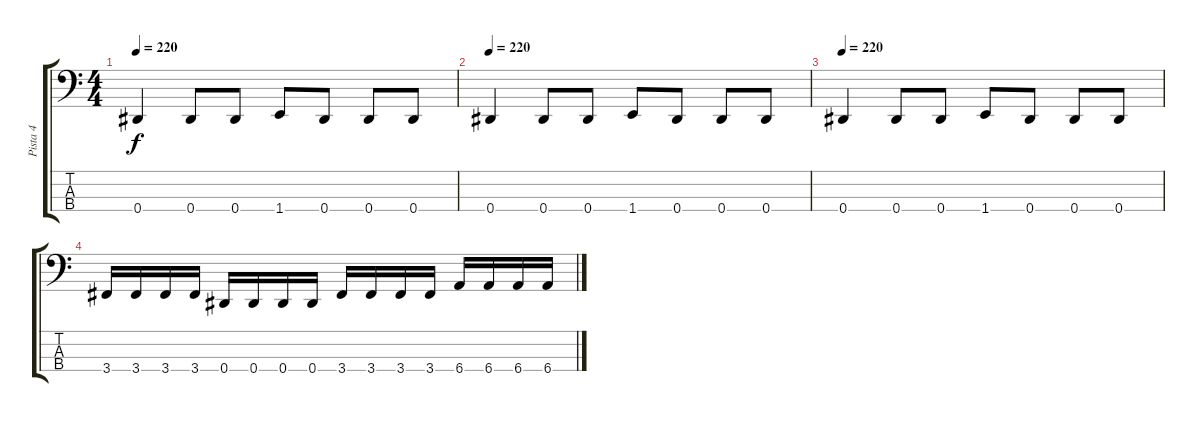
\track ("Pista 4" "Pista 4") {instrument electricbassfinger}
\staff {score tabs}
\tuning (Gb2 Db2 Ab1 Eb1) {hide}
\ts (4 4)
\tempo 220
\clef f4
\ks c
0.4.4{dy f} 0.4.8 0.4.8 1.4.8 0.4.8 0.4.8 0.4.8 |
\tempo 220
0.4.4 0.4.8 0.4.8 1.4.8 0.4.8 0.4.8 0.4.8 |
\tempo 220
0.4.4 0.4.8 0.4.8 1.4.8 0.4.8 0.4.8 0.4.8 |
3.4.16 3.4.16 3.4.16 3.4.16 0.4.16 0.4.16 0.4.16 0.4.16 3.4.16 3.4.16 3.4.16 3.4.16 6.4.16 6.4.16 6.4.16 6.4.16
